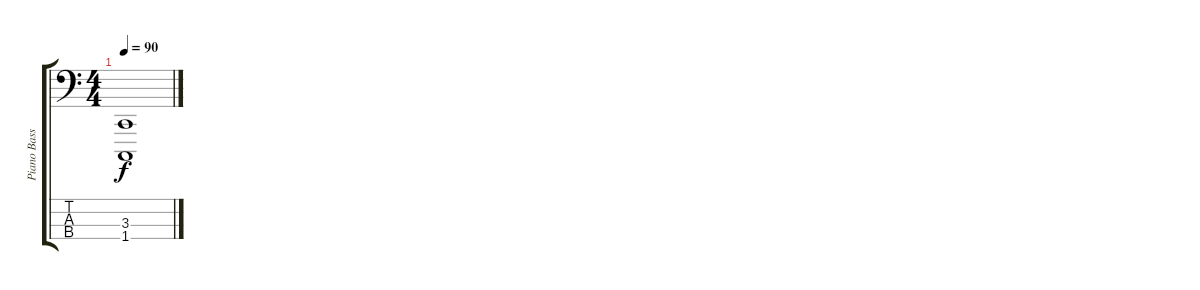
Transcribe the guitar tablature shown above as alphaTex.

\track ("Piano Bass" "Piano Bass") {instrument acousticgrandpiano}
\staff {score tabs}
\tuning (G2 D2 A1 B0) {hide}
\ts (4 4)
\tempo 90
\clef f4
\ks c
(3.3 1.4).1{dy f}
